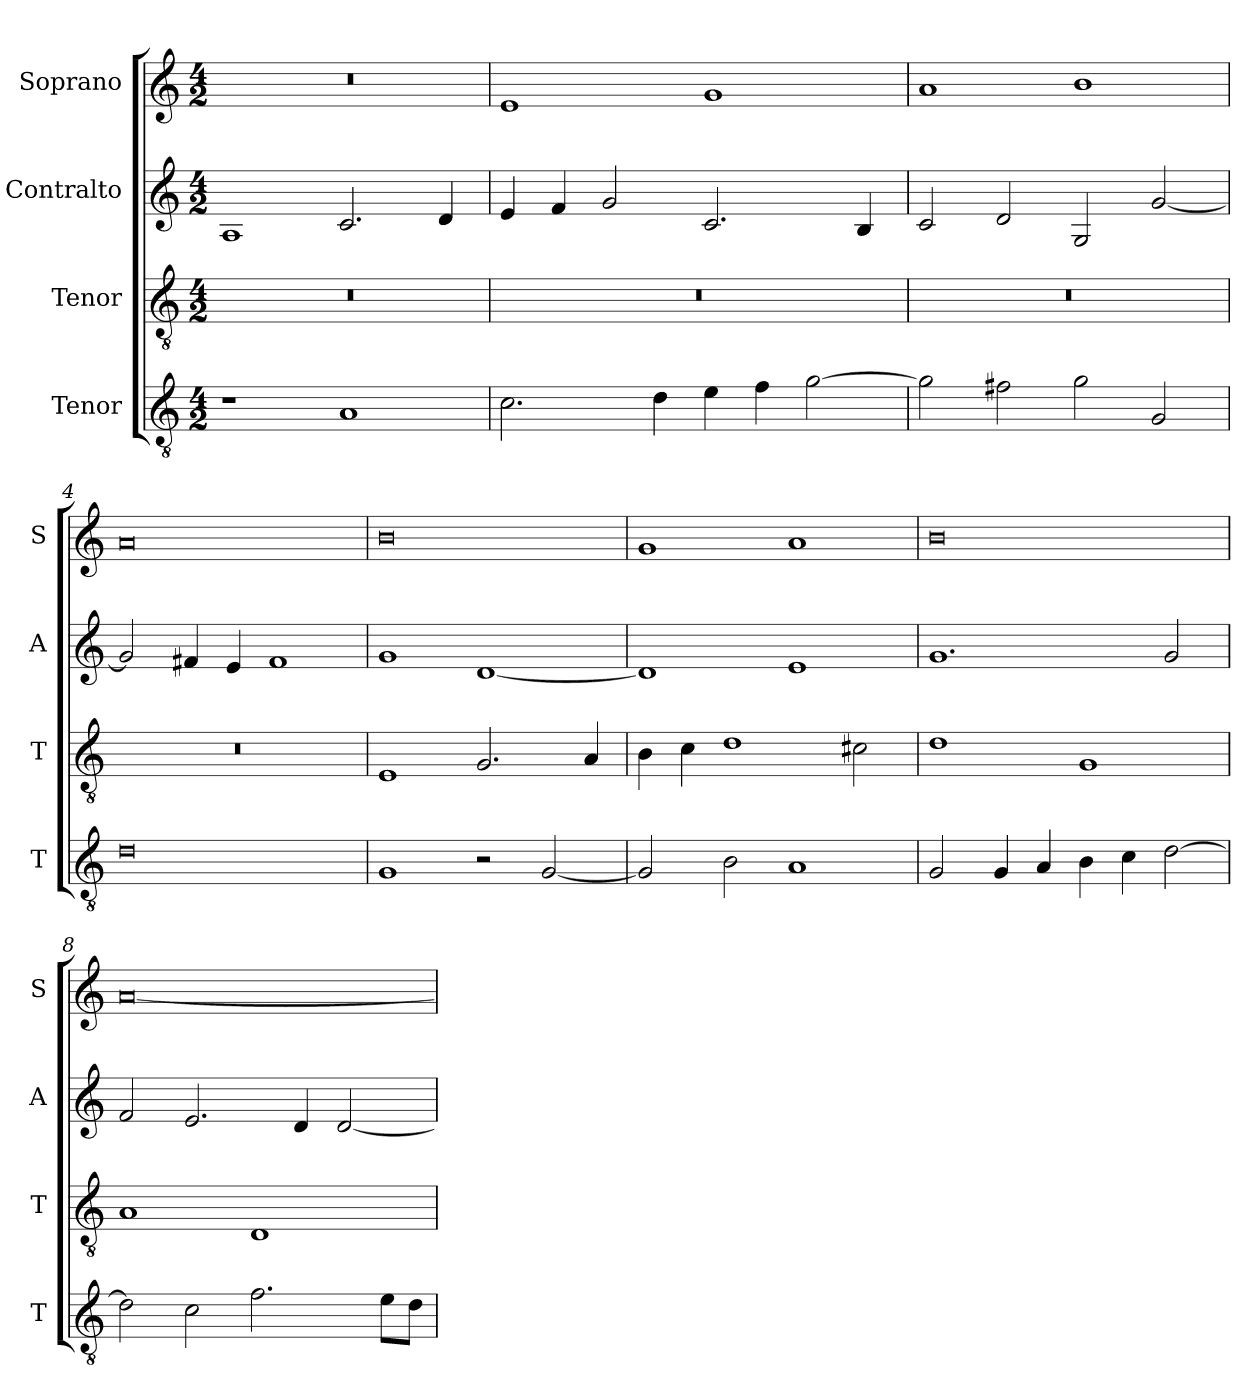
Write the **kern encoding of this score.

**kern	**kern	**kern	**kern
*part4	*part3	*part2	*part1
*staff4	*staff3	*staff2	*staff1
*I"Tenor	*I"Tenor	*I"Contralto	*I"Soprano
*I'T	*I'T	*I'A	*I'S
*clefGv2	*clefGv2	*clefG2	*clefG2
*k[]	*k[]	*k[]	*k[]
*E:phr	*E:phr	*E:phr	*E:phr
*M4/2	*M4/2	*M4/2	*M4/2
=1	=1	=1	=1
1r	0r	1A	0r
1A	.	2.c	.
.	.	4d	.
=2	=2	=2	=2
2.c	0r	4e	1e
.	.	4f	.
.	.	2g	.
4d	.	.	.
4e	.	2.c	1g
4f	.	.	.
[2g	.	.	.
.	.	4B	.
=3	=3	=3	=3
2g]	0r	2c	1a
2f#X	.	2d	.
2g	.	2G	1b
2G	.	[2g	.
=4	=4	=4	=4
0d	0r	2g]	0a
.	.	4f#X	.
.	.	4e	.
.	.	1f#	.
=5	=5	=5	=5
1G	1E	1g	0b
2r	2.G	[1d	.
[2G	.	.	.
.	4A	.	.
=6	=6	=6	=6
2G]	4B	1d]	1g
.	4c	.	.
2B	1d	.	.
1A	.	1e	1a
.	2c#X	.	.
=7	=7	=7	=7
2G	1d	1.g	0b
4G	.	.	.
4A	.	.	.
4B	1G	.	.
4c	.	.	.
[2d	.	2g	.
=8	=8	=8	=8
2d]	1A	2f	[0a
2c	.	2.e	.
2.f	1D	.	.
.	.	4d	.
.	.	[2d	.
8e\L	.	.	.
8d\J	.	.	.
=	=	=	=
*-	*-	*-	*-
